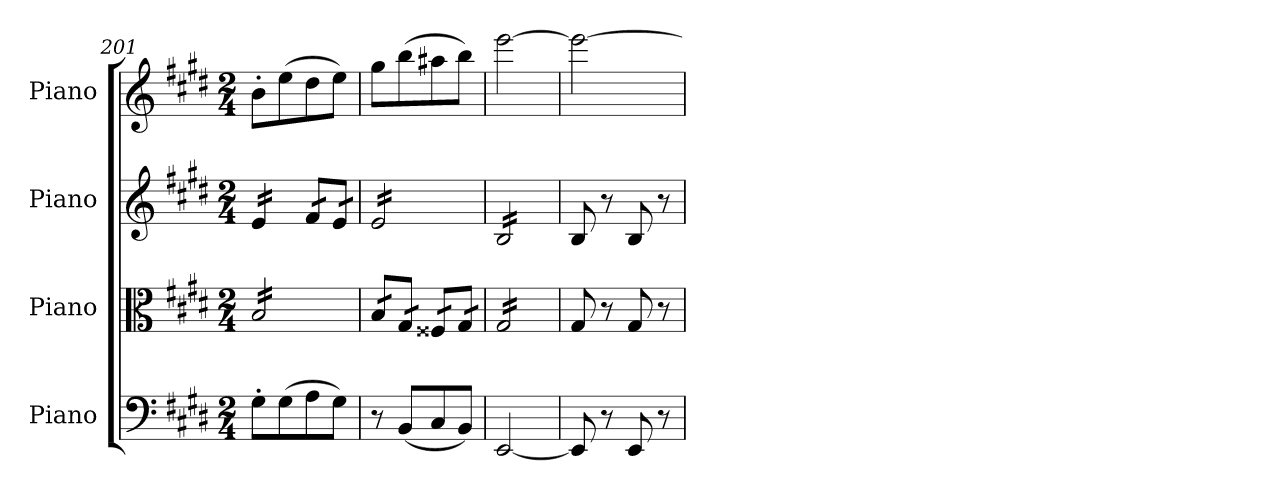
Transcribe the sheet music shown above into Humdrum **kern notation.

**kern	**kern	**kern	**kern
*part4	*part3	*part2	*part1
*staff4	*staff3	*staff2	*staff1
*I"Piano	*I"Piano	*I"Piano	*I"Piano
*I'Pno	*I'Pno	*I'Pno	*I'Pno
*clefF4	*clefC3	*clefG2	*clefG2
*k[f#c#g#d#]	*k[f#c#g#d#]	*k[f#c#g#d#]	*k[f#c#g#d#]
*M2/4	*M2/4	*M2/4	*M2/4
=201	=201	=201	=201
*	*tremolo	*	*
*	*	*tremolo	*
8G#'\L	16B/LL	16e/LL	8b'\L
.	16B/	16e/	.
(8G#\	16B/	16e/	(8ee\
.	16B/	16e/JJ	.
8A\	16B/	16f#/LL	8dd#\
.	16B/	16f#/	.
8G#\J)	16B/	16e/	8ee\J)
.	16B/JJ	16e/JJ	.
=202	=202	=202	=202
8r	16B/LL	16e/LL	8gg#\L
.	16B/	16e/	.
(8BB/L	16G#/	16e/	(8bb\
.	16G#/JJ	16e/	.
8C#/	16F##X/LL	16e/	8aa#X\
.	16F##X/	16e/	.
8BB/J)	16G#/	16e/	8bb\J)
.	16G#/JJ	16e/JJ	.
=203	=203	=203	=203
[2EE/	16G#/LL	16B/LL	[2eee\
.	16G#/	16B/	.
.	16G#/	16B/	.
.	16G#/	16B/	.
.	16G#/	16B/	.
.	16G#/	16B/	.
.	16G#/	16B/	.
.	16G#/JJ	16B/JJ	.
*	*	*Xtremolo	*
*	*Xtremolo	*	*
=204	=204	=204	=204
8EE/]	8G#/	8B/	2eee\_
8r	8r	8r	.
8EE/	8G#/	8B/	.
8r	8r	8r	.
=	=	=	=
*-	*-	*-	*-
